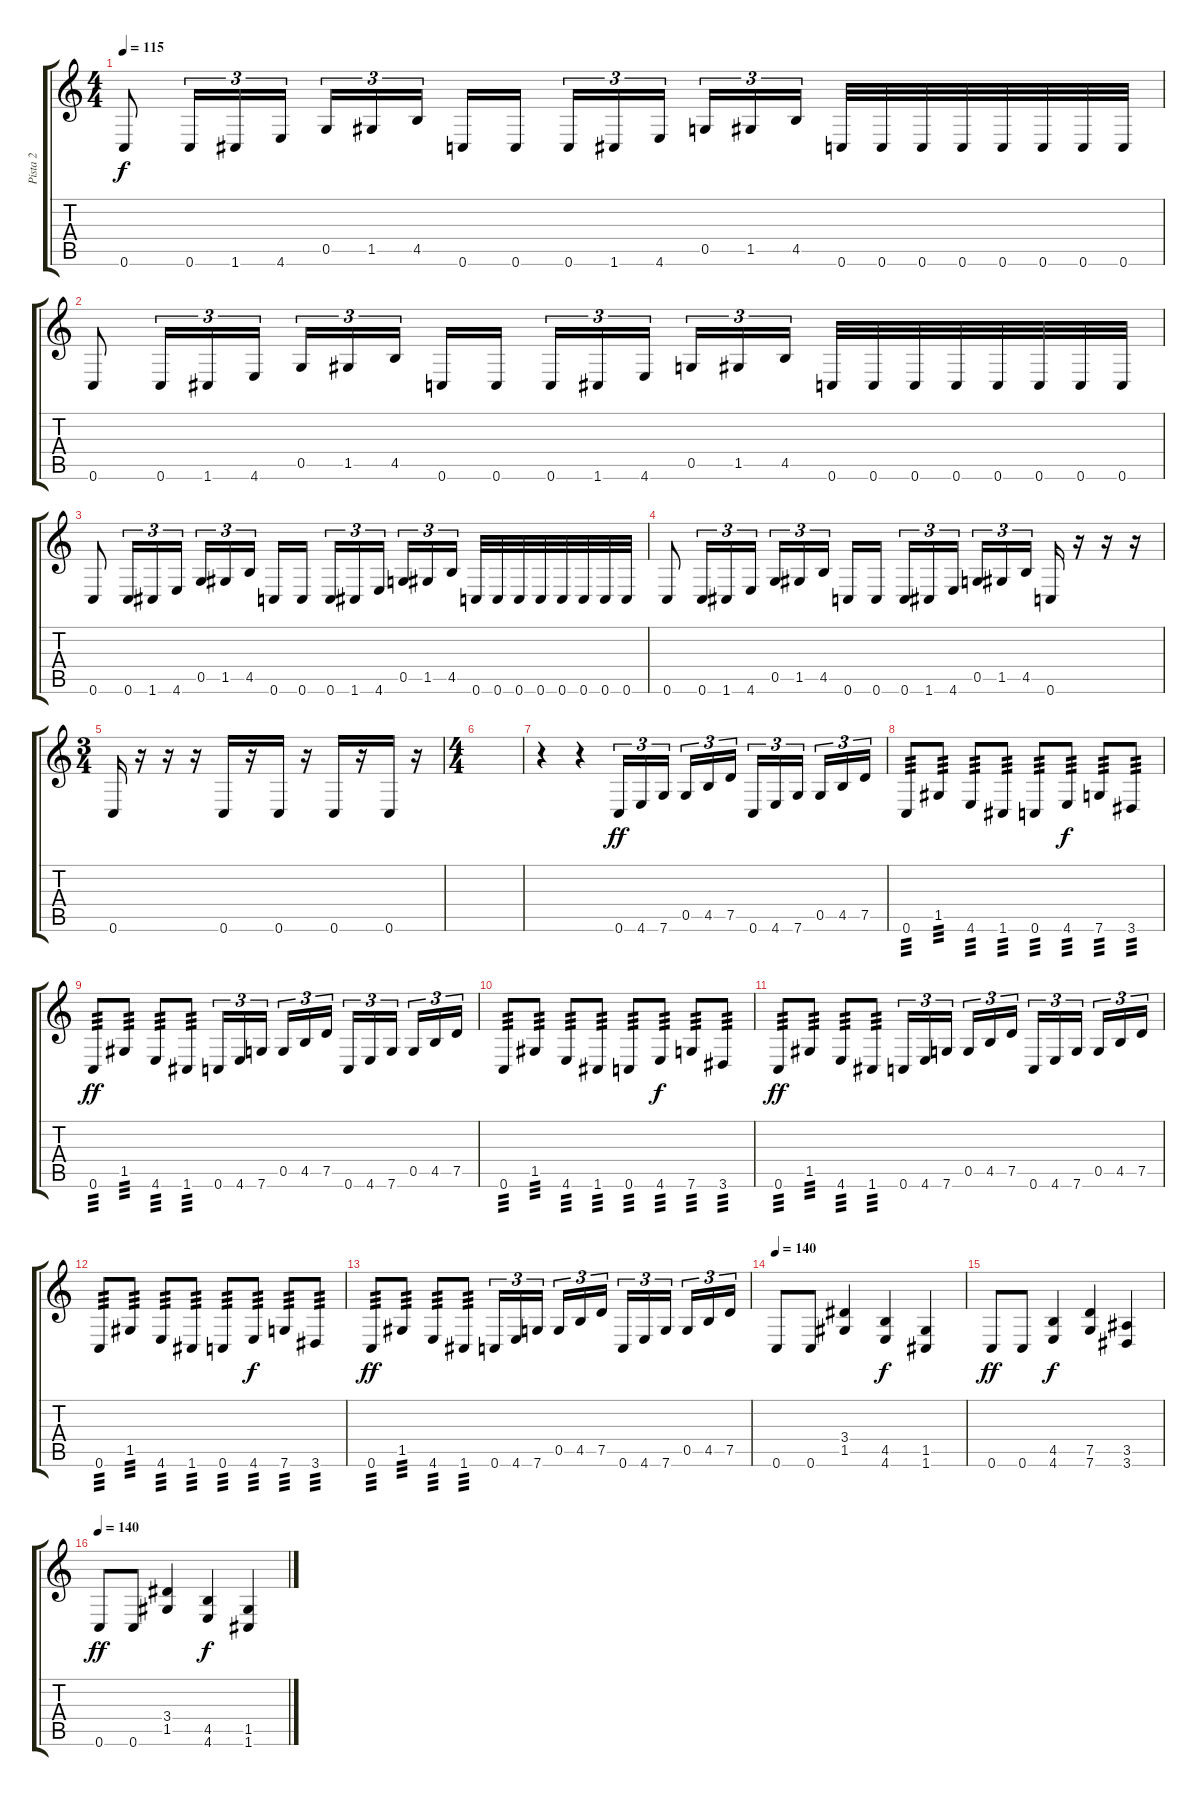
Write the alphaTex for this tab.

\track ("Pista 2" "Pista 2") {instrument distortionguitar}
\staff {score tabs}
\tuning (D4 A3 F3 C3 G2 C2) {hide}
\ts (4 4)
\tempo 115
\clef g2
\ks c
0.6.8{dy f} 0.6.16{tu (3 2)} 1.6.16{tu (3 2)} 4.6.16{tu (3 2)} 0.5.16{tu (3 2)} 1.5.16{tu (3 2)} 4.5.16{tu (3 2) beam splitsecondary} 0.6.16 0.6.16 0.6.16{tu (3 2)} 1.6.16{tu (3 2)} 4.6.16{tu (3 2) beam splitsecondary} 0.5.16{tu (3 2)} 1.5.16{tu (3 2)} 4.5.16{tu (3 2)} 0.6.32 0.6.32 0.6.32 0.6.32 0.6.32 0.6.32 0.6.32 0.6.32 |
0.6.8 0.6.16{tu (3 2)} 1.6.16{tu (3 2)} 4.6.16{tu (3 2)} 0.5.16{tu (3 2)} 1.5.16{tu (3 2)} 4.5.16{tu (3 2) beam splitsecondary} 0.6.16 0.6.16 0.6.16{tu (3 2)} 1.6.16{tu (3 2)} 4.6.16{tu (3 2) beam splitsecondary} 0.5.16{tu (3 2)} 1.5.16{tu (3 2)} 4.5.16{tu (3 2)} 0.6.32 0.6.32 0.6.32 0.6.32 0.6.32 0.6.32 0.6.32 0.6.32 |
0.6.8 0.6.16{tu (3 2)} 1.6.16{tu (3 2)} 4.6.16{tu (3 2)} 0.5.16{tu (3 2)} 1.5.16{tu (3 2)} 4.5.16{tu (3 2) beam splitsecondary} 0.6.16 0.6.16 0.6.16{tu (3 2)} 1.6.16{tu (3 2)} 4.6.16{tu (3 2) beam splitsecondary} 0.5.16{tu (3 2)} 1.5.16{tu (3 2)} 4.5.16{tu (3 2)} 0.6.32 0.6.32 0.6.32 0.6.32 0.6.32 0.6.32 0.6.32 0.6.32 |
0.6.8 0.6.16{tu (3 2)} 1.6.16{tu (3 2)} 4.6.16{tu (3 2)} 0.5.16{tu (3 2)} 1.5.16{tu (3 2)} 4.5.16{tu (3 2) beam splitsecondary} 0.6.16 0.6.16 0.6.16{tu (3 2)} 1.6.16{tu (3 2)} 4.6.16{tu (3 2) beam splitsecondary} 0.5.16{tu (3 2)} 1.5.16{tu (3 2)} 4.5.16{tu (3 2)} 0.6.16 r.16 r.16 r.16 |
\ts (3 4)
0.6.16 r.16 r.16 r.16 0.6.16 r.16 0.6.16 r.16 0.6.16 r.16 0.6.16 r.16 |
\ts (4 4)
|
r.4 r.4 0.6.16{tu (3 2) dy ff} 4.6.16{tu (3 2)} 7.6.16{tu (3 2) beam splitsecondary} 0.5.16{tu (3 2)} 4.5.16{tu (3 2)} 7.5.16{tu (3 2)} 0.6.16{tu (3 2)} 4.6.16{tu (3 2)} 7.6.16{tu (3 2) beam splitsecondary} 0.5.16{tu (3 2)} 4.5.16{tu (3 2)} 7.5.16{tu (3 2)} |
0.6.8{tp 3} 1.5.8{tp 3} 4.6.8{tp 3} 1.6.8{tp 3} 0.6.8{tp 3} 4.6.8{tp 3 dy f} 7.6.8{tp 3} 3.6.8{tp 3} |
0.6.8{tp 3 dy ff} 1.5.8{tp 3} 4.6.8{tp 3} 1.6.8{tp 3} 0.6.16{tu (3 2)} 4.6.16{tu (3 2)} 7.6.16{tu (3 2) beam splitsecondary} 0.5.16{tu (3 2)} 4.5.16{tu (3 2)} 7.5.16{tu (3 2)} 0.6.16{tu (3 2)} 4.6.16{tu (3 2)} 7.6.16{tu (3 2) beam splitsecondary} 0.5.16{tu (3 2)} 4.5.16{tu (3 2)} 7.5.16{tu (3 2)} |
0.6.8{tp 3} 1.5.8{tp 3} 4.6.8{tp 3} 1.6.8{tp 3} 0.6.8{tp 3} 4.6.8{tp 3 dy f} 7.6.8{tp 3} 3.6.8{tp 3} |
0.6.8{tp 3 dy ff} 1.5.8{tp 3} 4.6.8{tp 3} 1.6.8{tp 3} 0.6.16{tu (3 2)} 4.6.16{tu (3 2)} 7.6.16{tu (3 2) beam splitsecondary} 0.5.16{tu (3 2)} 4.5.16{tu (3 2)} 7.5.16{tu (3 2)} 0.6.16{tu (3 2)} 4.6.16{tu (3 2)} 7.6.16{tu (3 2) beam splitsecondary} 0.5.16{tu (3 2)} 4.5.16{tu (3 2)} 7.5.16{tu (3 2)} |
0.6.8{tp 3} 1.5.8{tp 3} 4.6.8{tp 3} 1.6.8{tp 3} 0.6.8{tp 3} 4.6.8{tp 3 dy f} 7.6.8{tp 3} 3.6.8{tp 3} |
0.6.8{tp 3 dy ff} 1.5.8{tp 3} 4.6.8{tp 3} 1.6.8{tp 3} 0.6.16{tu (3 2)} 4.6.16{tu (3 2)} 7.6.16{tu (3 2) beam splitsecondary} 0.5.16{tu (3 2)} 4.5.16{tu (3 2)} 7.5.16{tu (3 2)} 0.6.16{tu (3 2)} 4.6.16{tu (3 2)} 7.6.16{tu (3 2) beam splitsecondary} 0.5.16{tu (3 2)} 4.5.16{tu (3 2)} 7.5.16{tu (3 2)} |
\tempo 140
0.6.8 0.6.8 (3.4 1.5).4 (4.5 4.6).4{dy f} (1.5 1.6).4 |
0.6.8{dy ff} 0.6.8 (4.5 4.6).4{dy f} (7.5 7.6).4 (3.5 3.6).4 |
\tempo 140
0.6.8{dy ff} 0.6.8 (3.4 1.5).4 (4.5 4.6).4{dy f} (1.5 1.6).4
